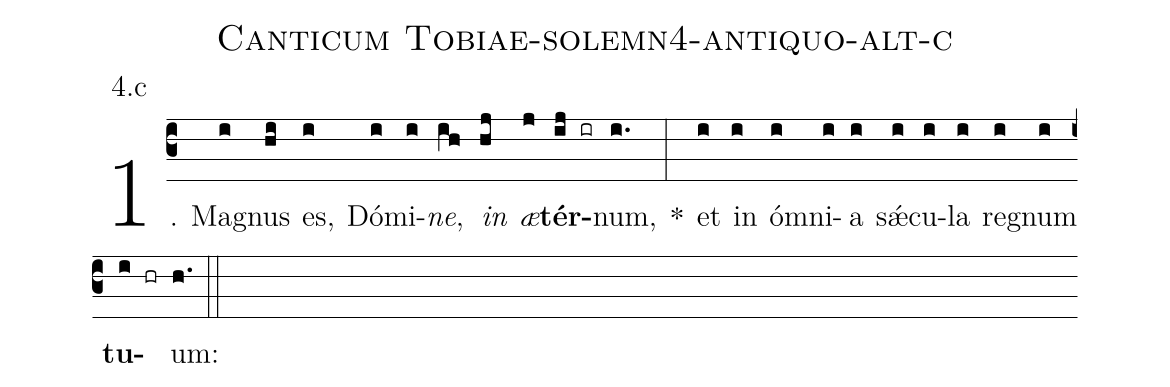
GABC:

name: Canticum Tobiae-solemn4-antiquo-alt-c;
annotation: 4.c;
%%
(c3)1. Ma(i)gnus(hi) es,(i) Dó(i)mi(i)<i>ne</i>,(ih) <i>in</i>(hj) <i>æ</i>(j)<b>tér</b>(ij ir)num,(i.) *(:) et(i) in(i) óm(i)ni(i)a(i) sǽ(i)cu(i)la(i) re(i)gnum(i) <b>tu</b>(i hr)um:(h.) (::)
